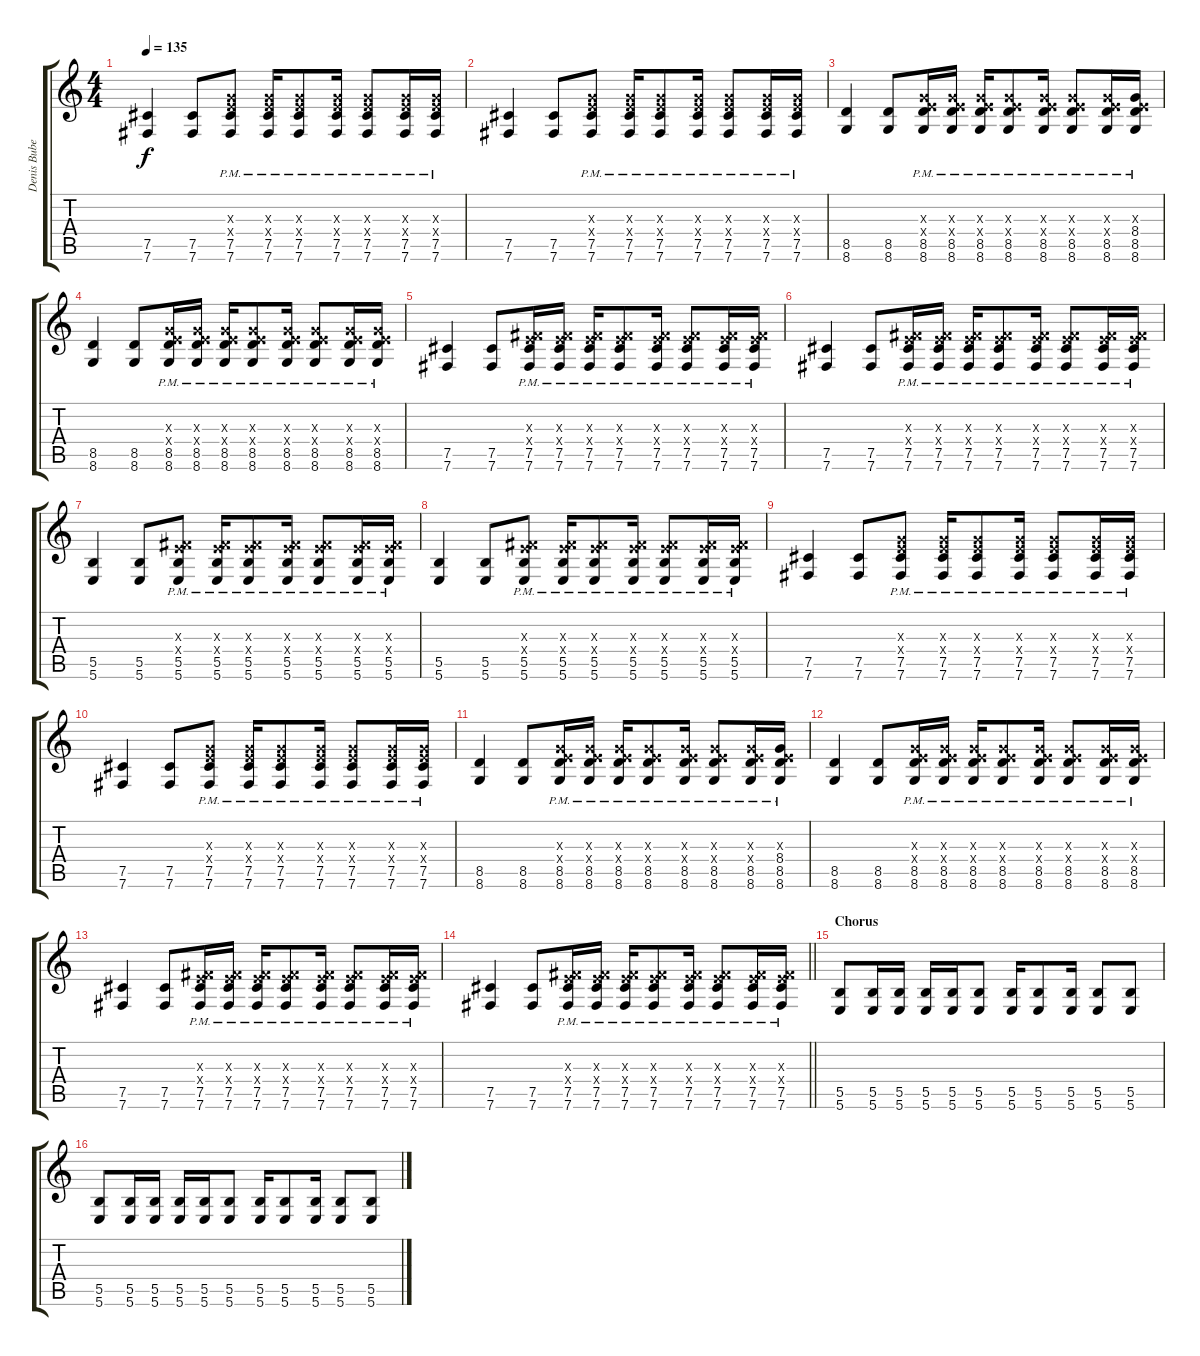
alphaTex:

\track ("Denis Bubel " "Denis Bube") {instrument distortionguitar}
\staff {score tabs}
\tuning (Db4 Ab3 E3 B2 Gb2 B1) {hide}
\ts (4 4)
\tempo 135
\clef g2
\ks c
(7.5 7.6).4{dy f} (7.5 7.6).8 (0.3{x} 8.4{pm x} 7.5{pm} 7.6{pm}).8 (0.3{x} 8.4{pm x} 7.5{pm} 7.6{pm}).16 (0.3{x} 8.4{pm x} 7.5{pm} 7.6{pm}).8 (0.3{x} 8.4{pm x} 7.5{pm} 7.6{pm}).16 (0.3{x} 8.4{pm x} 7.5{pm} 7.6{pm}).8 (0.3{x} 8.4{pm x} 7.5{pm} 7.6{pm}).16 (0.3{x} 8.4{pm x} 7.5{pm} 7.6{pm}).16 |
(7.5 7.6).4 (7.5 7.6).8 (0.3{x} 8.4{pm x} 7.5{pm} 7.6{pm}).8 (0.3{x} 8.4{pm x} 7.5{pm} 7.6{pm}).16 (0.3{x} 8.4{pm x} 7.5{pm} 7.6{pm}).8 (0.3{x} 8.4{pm x} 7.5{pm} 7.6{pm}).16 (0.3{x} 8.4{pm x} 7.5{pm} 7.6{pm}).8 (0.3{x} 8.4{pm x} 7.5{pm} 7.6{pm}).16 (0.3{x} 8.4{pm x} 7.5{pm} 7.6{pm}).16 |
(8.5 8.6).4 (8.5 8.6).8 (0.3{x} 8.4{pm x} 8.5{pm} 8.6{pm}).16 (0.3{x} 8.4{pm x} 8.5{pm} 8.6{pm}).16 (0.3{x} 8.4{pm x} 8.5{pm} 8.6{pm}).16 (0.3{x} 8.4{pm x} 8.5{pm} 8.6{pm}).8 (0.3{x} 8.4{pm x} 8.5{pm} 8.6{pm}).16 (0.3{x} 8.4{pm x} 8.5{pm} 8.6{pm}).8 (0.3{x} 8.4{pm x} 8.5{pm} 8.6{pm}).16 (0.3{x} 8.4{pm} 8.5{pm} 8.6{pm}).16 |
(8.5 8.6).4 (8.5 8.6).8 (0.3{x} 8.4{pm x} 8.5{pm} 8.6{pm}).16 (0.3{x} 8.4{pm x} 8.5{pm} 8.6{pm}).16 (0.3{x} 8.4{pm x} 8.5{pm} 8.6{pm}).16 (0.3{x} 8.4{pm x} 8.5{pm} 8.6{pm}).8 (0.3{x} 8.4{pm x} 8.5{pm} 8.6{pm}).16 (0.3{x} 8.4{pm x} 8.5{pm} 8.6{pm}).8 (0.3{x} 8.4{pm x} 8.5{pm} 8.6{pm}).16 (0.3{x} 8.4{pm x} 8.5{pm} 8.6{pm}).16 |
(7.5 7.6).4 (7.5 7.6).8 (0.3{x} 7.4{pm x} 7.5{pm} 7.6{pm}).16 (0.3{x} 7.4{pm x} 7.5{pm} 7.6{pm}).16 (0.3{x} 7.4{pm x} 7.5{pm} 7.6{pm}).16 (0.3{x} 7.4{pm x} 7.5{pm} 7.6{pm}).8 (0.3{x} 7.4{pm x} 7.5{pm} 7.6{pm}).16 (0.3{x} 7.4{pm x} 7.5{pm} 7.6{pm}).8 (0.3{x} 7.4{pm x} 7.5{pm} 7.6{pm}).16 (0.3{x} 7.4{pm x} 7.5{pm} 7.6{pm}).16 |
(7.5 7.6).4 (7.5 7.6).8 (0.3{x} 7.4{pm x} 7.5{pm} 7.6{pm}).16 (0.3{x} 7.4{pm x} 7.5{pm} 7.6{pm}).16 (0.3{x} 7.4{pm x} 7.5{pm} 7.6{pm}).16 (0.3{x} 7.4{pm x} 7.5{pm} 7.6{pm}).8 (0.3{x} 7.4{pm x} 7.5{pm} 7.6{pm}).16 (0.3{x} 7.4{pm x} 7.5{pm} 7.6{pm}).8 (0.3{x} 7.4{pm x} 7.5{pm} 7.6{pm}).16 (0.3{x} 7.4{pm x} 7.5{pm} 7.6{pm}).16 |
(5.5 5.6).4 (5.5 5.6).8 (0.3{x} 7.4{pm x} 5.5{pm} 5.6{pm}).8 (0.3{x} 7.4{pm x} 5.5{pm} 5.6{pm}).16 (0.3{x} 7.4{pm x} 5.5{pm} 5.6{pm}).8 (0.3{x} 7.4{pm x} 5.5{pm} 5.6{pm}).16 (0.3{x} 7.4{pm x} 5.5{pm} 5.6{pm}).8 (0.3{x} 7.4{pm x} 5.5{pm} 5.6{pm}).16 (0.3{x} 7.4{pm x} 5.5{pm} 5.6{pm}).16 |
(5.5 5.6).4 (5.5 5.6).8 (0.3{x} 7.4{pm x} 5.5{pm} 5.6{pm}).8 (0.3{x} 7.4{pm x} 5.5{pm} 5.6{pm}).16 (0.3{x} 7.4{pm x} 5.5{pm} 5.6{pm}).8 (0.3{x} 7.4{pm x} 5.5{pm} 5.6{pm}).16 (0.3{x} 7.4{pm x} 5.5{pm} 5.6{pm}).8 (0.3{x} 7.4{pm x} 5.5{pm} 5.6{pm}).16 (0.3{x} 7.4{pm x} 5.5{pm} 5.6{pm}).16 |
(7.5 7.6).4 (7.5 7.6).8 (0.3{x} 8.4{pm x} 7.5{pm} 7.6{pm}).8 (0.3{x} 8.4{pm x} 7.5{pm} 7.6{pm}).16 (0.3{x} 8.4{pm x} 7.5{pm} 7.6{pm}).8 (0.3{x} 8.4{pm x} 7.5{pm} 7.6{pm}).16 (0.3{x} 8.4{pm x} 7.5{pm} 7.6{pm}).8 (0.3{x} 8.4{pm x} 7.5{pm} 7.6{pm}).16 (0.3{x} 8.4{pm x} 7.5{pm} 7.6{pm}).16 |
(7.5 7.6).4 (7.5 7.6).8 (0.3{x} 8.4{pm x} 7.5{pm} 7.6{pm}).8 (0.3{x} 8.4{pm x} 7.5{pm} 7.6{pm}).16 (0.3{x} 8.4{pm x} 7.5{pm} 7.6{pm}).8 (0.3{x} 8.4{pm x} 7.5{pm} 7.6{pm}).16 (0.3{x} 8.4{pm x} 7.5{pm} 7.6{pm}).8 (0.3{x} 8.4{pm x} 7.5{pm} 7.6{pm}).16 (0.3{x} 8.4{pm x} 7.5{pm} 7.6{pm}).16 |
(8.5 8.6).4 (8.5 8.6).8 (0.3{x} 8.4{pm x} 8.5{pm} 8.6{pm}).16 (0.3{x} 8.4{pm x} 8.5{pm} 8.6{pm}).16 (0.3{x} 8.4{pm x} 8.5{pm} 8.6{pm}).16 (0.3{x} 8.4{pm x} 8.5{pm} 8.6{pm}).8 (0.3{x} 8.4{pm x} 8.5{pm} 8.6{pm}).16 (0.3{x} 8.4{pm x} 8.5{pm} 8.6{pm}).8 (0.3{x} 8.4{pm x} 8.5{pm} 8.6{pm}).16 (0.3{x} 8.4{pm} 8.5{pm} 8.6{pm}).16 |
(8.5 8.6).4 (8.5 8.6).8 (0.3{x} 8.4{pm x} 8.5{pm} 8.6{pm}).16 (0.3{x} 8.4{pm x} 8.5{pm} 8.6{pm}).16 (0.3{x} 8.4{pm x} 8.5{pm} 8.6{pm}).16 (0.3{x} 8.4{pm x} 8.5{pm} 8.6{pm}).8 (0.3{x} 8.4{pm x} 8.5{pm} 8.6{pm}).16 (0.3{x} 8.4{pm x} 8.5{pm} 8.6{pm}).8 (0.3{x} 8.4{pm x} 8.5{pm} 8.6{pm}).16 (0.3{x} 8.4{pm x} 8.5{pm} 8.6{pm}).16 |
(7.5 7.6).4 (7.5 7.6).8 (0.3{x} 7.4{pm x} 7.5{pm} 7.6{pm}).16 (0.3{x} 7.4{pm x} 7.5{pm} 7.6{pm}).16 (0.3{x} 7.4{pm x} 7.5{pm} 7.6{pm}).16 (0.3{x} 7.4{pm x} 7.5{pm} 7.6{pm}).8 (0.3{x} 7.4{pm x} 7.5{pm} 7.6{pm}).16 (0.3{x} 7.4{pm x} 7.5{pm} 7.6{pm}).8 (0.3{x} 7.4{pm x} 7.5{pm} 7.6{pm}).16 (0.3{x} 7.4{pm x} 7.5{pm} 7.6{pm}).16 |
\barLineRight lightlight
(7.5 7.6).4 (7.5 7.6).8 (0.3{x} 7.4{pm x} 7.5{pm} 7.6{pm}).16 (0.3{x} 7.4{pm x} 7.5{pm} 7.6{pm}).16 (0.3{x} 7.4{pm x} 7.5{pm} 7.6{pm}).16 (0.3{x} 7.4{pm x} 7.5{pm} 7.6{pm}).8 (0.3{x} 7.4{pm x} 7.5{pm} 7.6{pm}).16 (0.3{x} 7.4{pm x} 7.5{pm} 7.6{pm}).8 (0.3{x} 7.4{pm x} 7.5{pm} 7.6{pm}).16 (0.3{x} 7.4{pm x} 7.5{pm} 7.6{pm}).16 |
\section ("" "Chorus")
(5.5 5.6).8 (5.5 5.6).16 (5.5 5.6).16 (5.5 5.6).16 (5.5 5.6).16 (5.5 5.6).8 (5.5 5.6).16 (5.5 5.6).8 (5.5 5.6).16 (5.5 5.6).8 (5.5 5.6).8 |
(5.5 5.6).8 (5.5 5.6).16 (5.5 5.6).16 (5.5 5.6).16 (5.5 5.6).16 (5.5 5.6).8 (5.5 5.6).16 (5.5 5.6).8 (5.5 5.6).16 (5.5 5.6).8 (5.5 5.6).8
